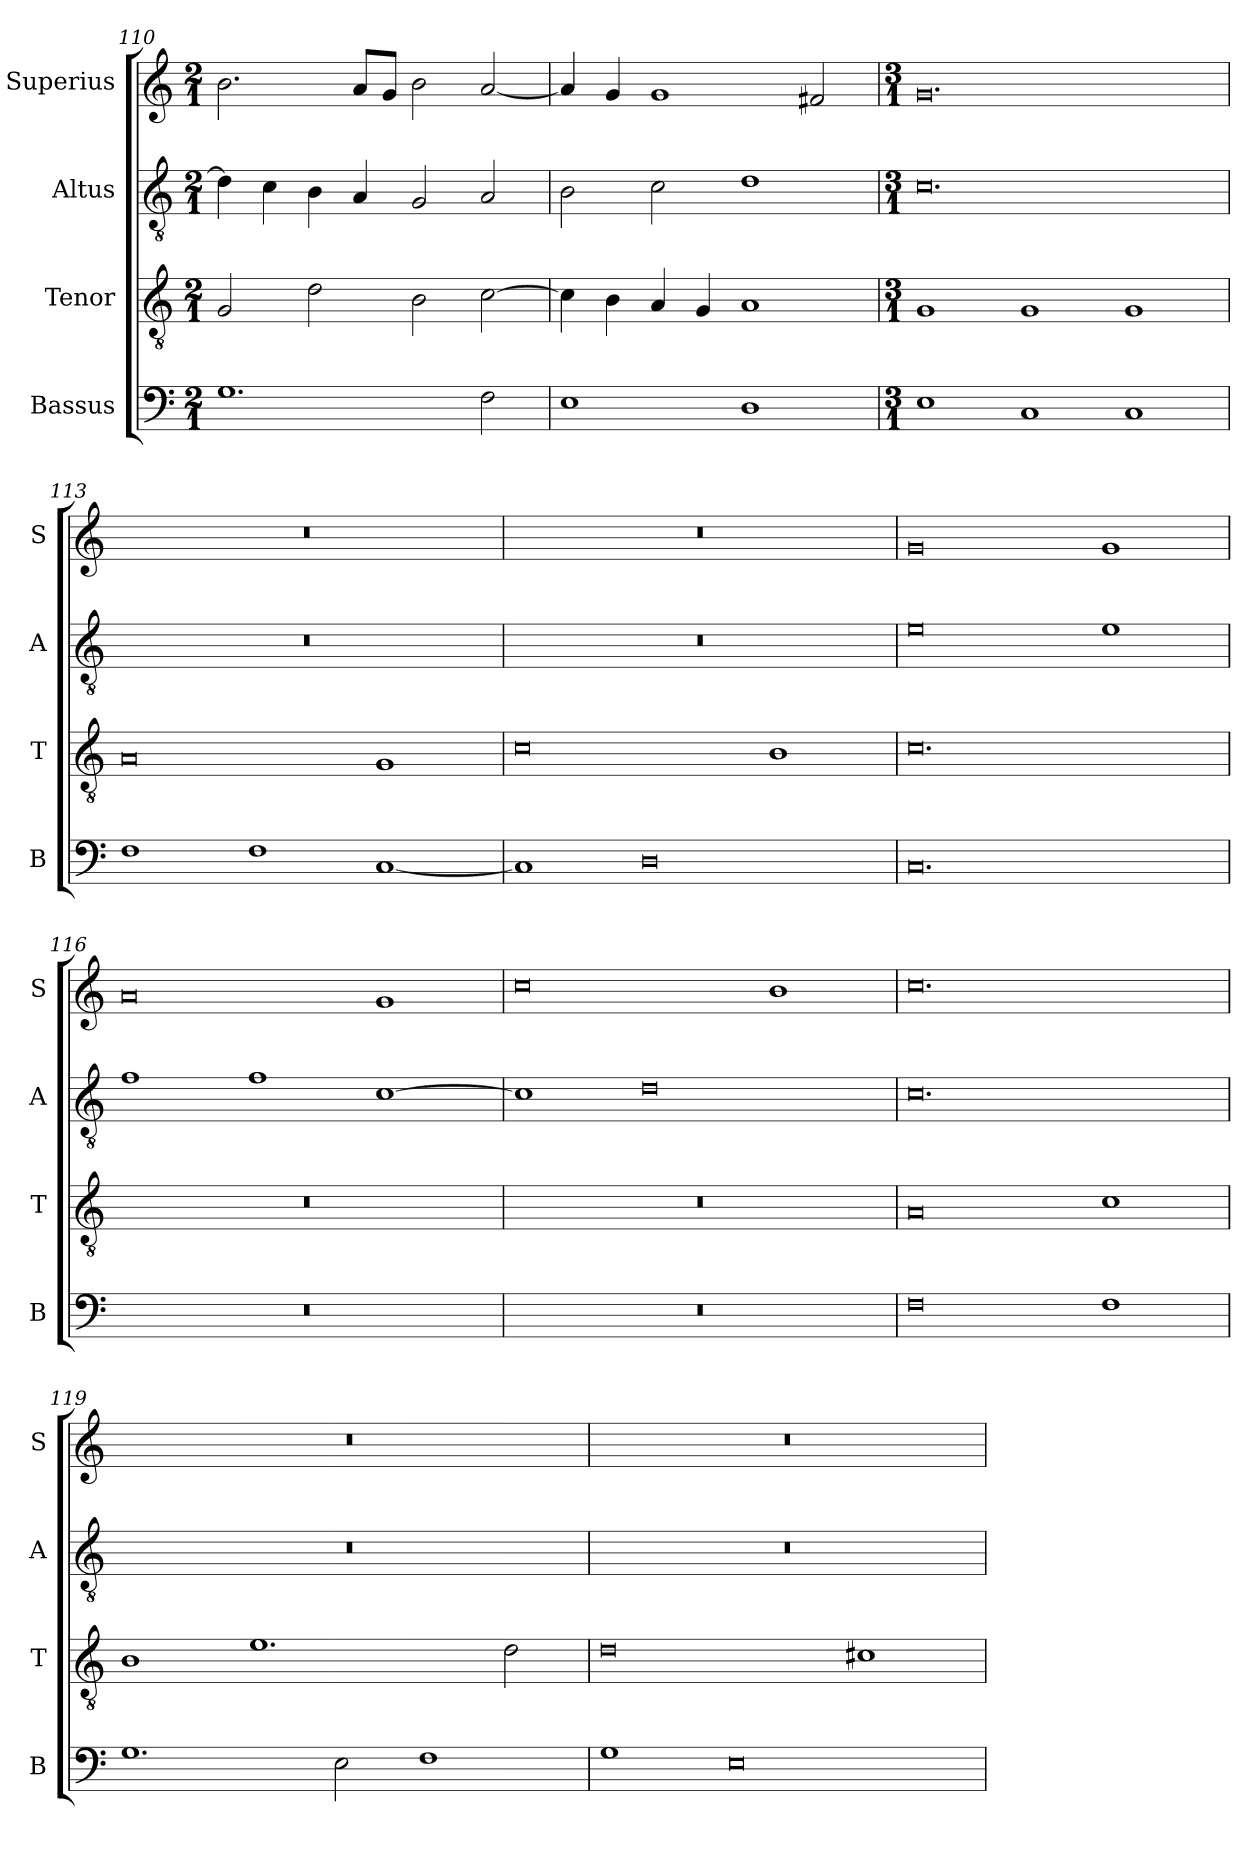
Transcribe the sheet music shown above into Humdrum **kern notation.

**kern	**kern	**kern	**kern
*part4	*part3	*part2	*part1
*staff4	*staff3	*staff2	*staff1
*I"Bassus	*I"Tenor	*I"Altus	*I"Superius
*I'B	*I'T	*I'A	*I'S
*clefF4	*clefGv2	*clefGv2	*clefG2
*k[]	*k[]	*k[]	*k[]
*C:	*C:	*C:	*C:
*M2/1	*M2/1	*M2/1	*M2/1
=110	=110	=110	=110
1.G	2G	4d]	2.b
.	.	4c	.
.	2d	4B	.
.	.	4A	8aL
.	.	.	8gJ
.	2B	2G	2b
2F	[2c	2A	[2a
=111	=111	=111	=111
1E	4c]	2B	4a]
.	4B	.	4g
.	4A	2c	1g
.	4G	.	.
1D	1A	1d	.
.	.	.	2f#X
=112	=112	=112	=112
*M3/1	*M3/1	*M3/1	*M3/1
1E	1G	0.c	0.g
1C	1G	.	.
1C	1G	.	.
=113	=113	=113	=113
1F	0A	1%3r	1%3r
1F	.	.	.
[1C	1G	.	.
=114	=114	=114	=114
1C]	0c	1%3r	1%3r
0D	.	.	.
.	1B	.	.
=115	=115	=115	=115
0.C	0.c	0e	0g
.	.	1e	1g
=116	=116	=116	=116
1%3r	1%3r	1f	0a
.	.	1f	.
.	.	[1c	1g
=117	=117	=117	=117
1%3r	1%3r	1c]	0cc
.	.	0d	.
.	.	.	1b
=118	=118	=118	=118
0F	0A	0.c	0.cc
1F	1c	.	.
=119	=119	=119	=119
1.G	1B	1%3r	1%3r
.	1.e	.	.
2E	.	.	.
1F	.	.	.
.	2d	.	.
=120	=120	=120	=120
1G	0d	1%3r	1%3r
0E	.	.	.
.	1c#X	.	.
=	=	=	=
*-	*-	*-	*-
